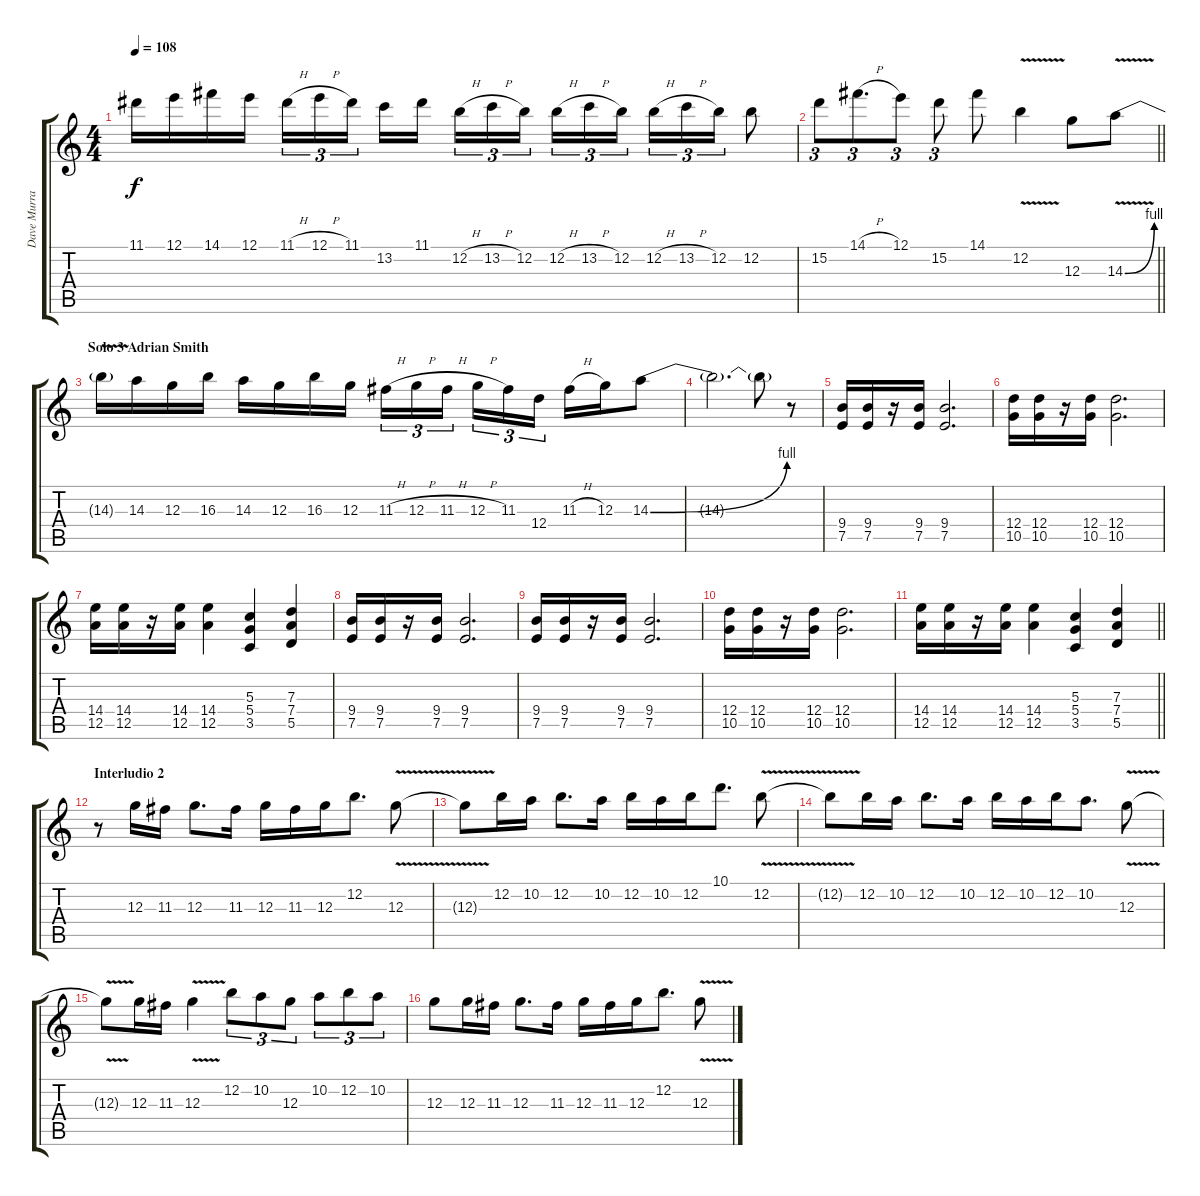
\track ("Dave Murray" "Dave Murra") {instrument distortionguitar}
\staff {score tabs}
\tuning (E4 B3 G3 D3 A2 E2) {hide}
\ts (4 4)
\tempo 108
\clef g2
\ks c
11.1.16{dy f} 12.1.16 14.1.16 12.1.16 11.1{h}.16{tu (3 2)} 12.1{h}.16{tu (3 2)} 11.1.16{tu (3 2) beam splitsecondary} 13.2.16 11.1.16 12.2{h}.16{tu (3 2)} 13.2{h}.16{tu (3 2)} 12.2.16{tu (3 2) beam splitsecondary} 12.2{h}.16{tu (3 2)} 13.2{h}.16{tu (3 2)} 12.2.16{tu (3 2)} 12.2{h}.16{tu (3 2)} 13.2{h}.16{tu (3 2)} 12.2.16{tu (3 2)} 12.2.8 |
\barLineRight lightlight
15.2.8{tu (3 2)} 14.1{h}.8{d tu (3 2)} 12.1.8{tu (3 2)} 15.2.8{tu (3 2)} 14.1.8 12.2{v}.4 12.3.8 14.3{be (bend 0 0 60 4) v}.8 |
\section ("" "Solo 3 Adrian Smith")
14.3{t}.16 14.3.16 12.3.16 16.3.16 14.3.16 12.3.16 16.3.16 12.3.16 11.3{h}.16{tu (3 2)} 12.3{h}.16{tu (3 2)} 11.3{h}.16{tu (3 2) beam splitsecondary} 12.3{h}.16{tu (3 2)} 11.3.16{tu (3 2)} 12.4.16{tu (3 2)} 11.3{h}.16 12.3.16 14.3{be (bend 0 0 60 4)}.8 |
14.3{t}.2{d volume 11} 14.3{t}.8 r.8 |
(9.4 7.5).16{volume 11} (9.4 7.5).16 r.16 (9.4 7.5).16 (9.4 7.5).2{d} |
(12.4 10.5).16 (12.4 10.5).16 r.16 (12.4 10.5).16 (12.4 10.5).2{d} |
(14.4 12.5).16 (14.4 12.5).16 r.16 (14.4 12.5).16 (14.4 12.5).4 (5.3 5.4 3.5).4 (7.3 7.4 5.5).4 |
(9.4 7.5).16 (9.4 7.5).16 r.16 (9.4 7.5).16 (9.4 7.5).2{d} |
(9.4 7.5).16 (9.4 7.5).16 r.16 (9.4 7.5).16 (9.4 7.5).2{d} |
(12.4 10.5).16 (12.4 10.5).16 r.16 (12.4 10.5).16 (12.4 10.5).2{d} |
\barLineRight lightlight
(14.4 12.5).16 (14.4 12.5).16 r.16 (14.4 12.5).16 (14.4 12.5).4 (5.3 5.4 3.5).4 (7.3 7.4 5.5).4 |
\section ("" "Interludio 2")
r.8 12.3.16 11.3.16 12.3.8{d} 11.3.16 12.3.16 11.3.16 12.3.16 12.2.8{d} 12.3{v}.8 |
12.3{t}.8 12.2.16 10.2.16 12.2.8{d} 10.2.16 12.2.16 10.2.16 12.2.16 10.1.8{d} 12.2{v}.8 |
12.2{t}.8 12.2.16 10.2.16 12.2.8{d} 10.2.16 12.2.16 10.2.16 12.2.16 10.2.8{d} 12.3{v}.8 |
12.3{t}.8 12.3.16 11.3.16 12.3{v}.4 12.2.8{tu (3 2)} 10.2.8{tu (3 2)} 12.3.8{tu (3 2)} 10.2.8{tu (3 2)} 12.2.8{tu (3 2)} 10.2.8{tu (3 2)} |
12.3.8 12.3.16 11.3.16 12.3.8{d} 11.3.16 12.3.16 11.3.16 12.3.16 12.2.8{d} 12.3{v}.8
